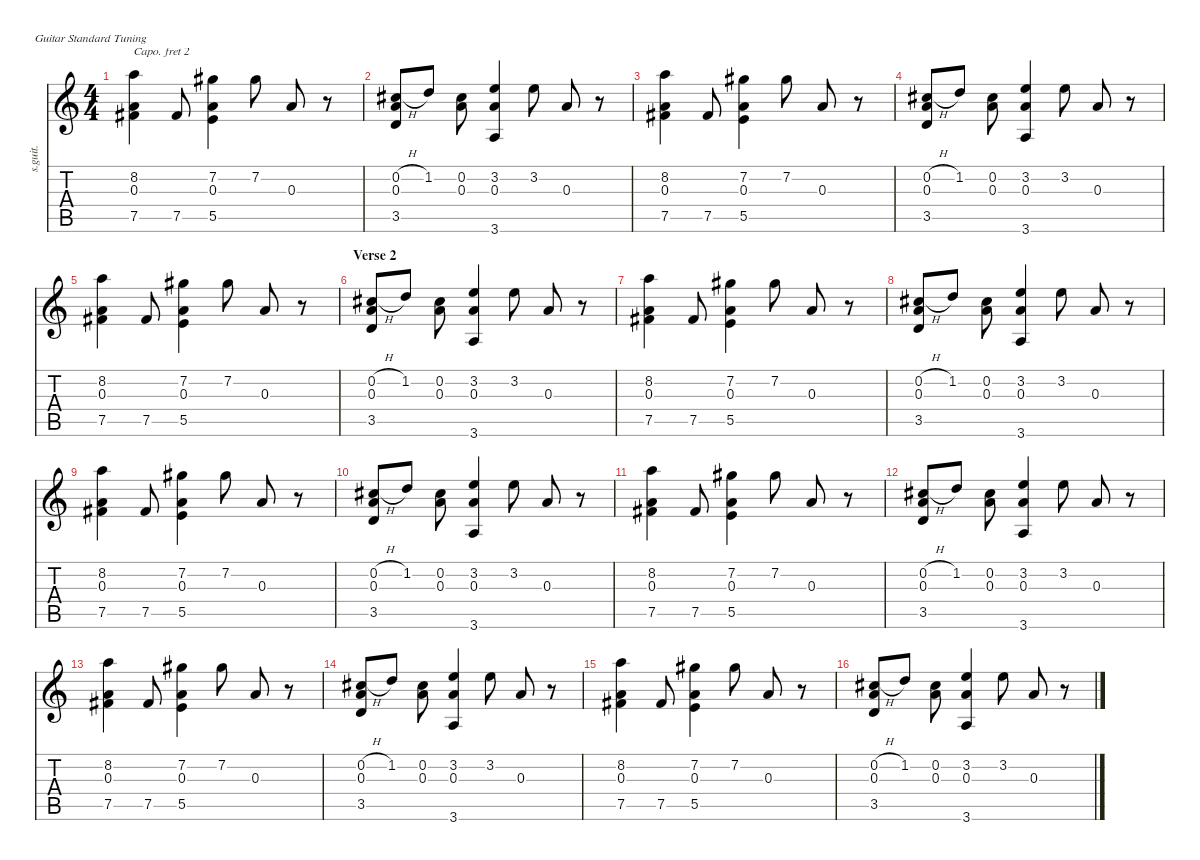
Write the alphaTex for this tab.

\defaultSystemsLayout 4
\hideDynamics
\bracketExtendMode nobrackets
\track ("Acoustic Guitar" "s.guit.") {instrument acousticguitarnylon}
\staff {score tabs}
\capo 2
\tuning (E4 B3 G3 D3 A2 E2)
\ts (4 4)
\tempo (102 hide)
\clef g2
\ks c
(8.2 0.3 7.5).4{dy f} 7.5.8 (7.2{acc #} 0.3 5.5).4 7.2{acc #}.8 0.3.8 r.8 |
(0.2{h} 0.3 3.5).8 1.2.8 (0.2 0.3).8 (3.2 0.3 3.6).4 3.2.8 0.3.8 r.8 |
(8.2 0.3 7.5).4 7.5.8 (7.2{acc #} 0.3 5.5).4 7.2{acc #}.8 0.3.8 r.8 |
(0.2{h} 0.3 3.5).8 1.2.8 (0.2 0.3).8 (3.2 0.3 3.6).4 3.2.8 0.3.8 r.8 |
(8.2 0.3 7.5).4 7.5.8 (7.2{acc #} 0.3 5.5).4 7.2{acc #}.8 0.3.8 r.8 |
\section ("" "Verse 2")
(0.2{h} 0.3 3.5).8 1.2.8 (0.2 0.3).8 (3.2 0.3 3.6).4 3.2.8 0.3.8 r.8 |
(8.2 0.3 7.5).4 7.5.8 (7.2{acc #} 0.3 5.5).4 7.2{acc #}.8 0.3.8 r.8 |
(0.2{h} 0.3 3.5).8 1.2.8 (0.2 0.3).8 (3.2 0.3 3.6).4 3.2.8 0.3.8 r.8 |
(8.2 0.3 7.5).4 7.5.8 (7.2{acc #} 0.3 5.5).4 7.2{acc #}.8 0.3.8 r.8 |
(0.2{h} 0.3 3.5).8 1.2.8 (0.2 0.3).8 (3.2 0.3 3.6).4 3.2.8 0.3.8 r.8 |
(8.2 0.3 7.5).4 7.5.8 (7.2{acc #} 0.3 5.5).4 7.2{acc #}.8 0.3.8 r.8 |
(0.2{h} 0.3 3.5).8 1.2.8 (0.2 0.3).8 (3.2 0.3 3.6).4 3.2.8 0.3.8 r.8 |
(8.2 0.3 7.5).4 7.5.8 (7.2{acc #} 0.3 5.5).4 7.2{acc #}.8 0.3.8 r.8 |
(0.2{h} 0.3 3.5).8 1.2.8 (0.2 0.3).8 (3.2 0.3 3.6).4 3.2.8 0.3.8 r.8 |
(8.2 0.3 7.5).4 7.5.8 (7.2{acc #} 0.3 5.5).4 7.2{acc #}.8 0.3.8 r.8 |
(0.2{h} 0.3 3.5).8 1.2.8 (0.2 0.3).8 (3.2 0.3 3.6).4 3.2.8 0.3.8 r.8
